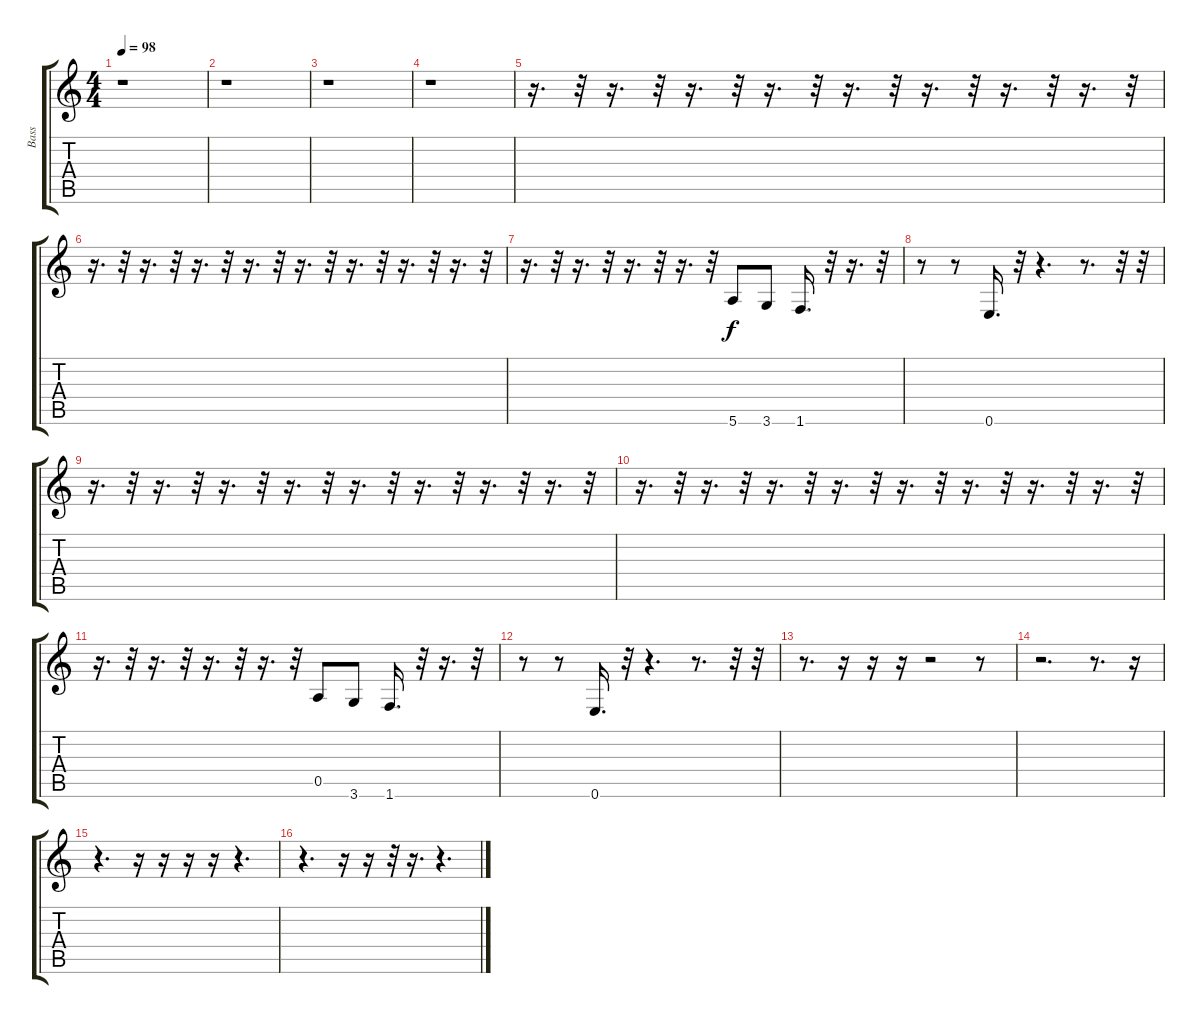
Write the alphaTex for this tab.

\track ("Bass" "Bass") {instrument electricbassfinger}
\staff {score tabs}
\tuning (E4 B3 G3 D3 A2 E2) {hide}
\ts (4 4)
\tempo 98
\clef g2
\ks c
r.1{dy f} |
r.1 |
r.1 |
r.1 |
r.16{d} r.32 r.16{d} r.32 r.16{d} r.32 r.16{d} r.32 r.16{d} r.32 r.16{d} r.32 r.16{d} r.32 r.16{d} r.32 |
r.16{d} r.32 r.16{d} r.32 r.16{d} r.32 r.16{d} r.32 r.16{d} r.32 r.16{d} r.32 r.16{d} r.32 r.16{d} r.32 |
r.16{d} r.32 r.16{d} r.32 r.16{d} r.32 r.16{d} r.32 5.6.8 3.6.8 1.6.16{d} r.32 r.16{d} r.32 |
r.8 r.8 0.6.16{d} r.32 r.4{d} r.8{d} r.32 r.32 |
r.16{d} r.32 r.16{d} r.32 r.16{d} r.32 r.16{d} r.32 r.16{d} r.32 r.16{d} r.32 r.16{d} r.32 r.16{d} r.32 |
r.16{d} r.32 r.16{d} r.32 r.16{d} r.32 r.16{d} r.32 r.16{d} r.32 r.16{d} r.32 r.16{d} r.32 r.16{d} r.32 |
r.16{d} r.32 r.16{d} r.32 r.16{d} r.32 r.16{d} r.32 0.5.8 3.6.8 1.6.16{d} r.32 r.16{d} r.32 |
r.8 r.8 0.6.16{d} r.32 r.4{d} r.8{d} r.32 r.32 |
r.8{d} r.16 r.16 r.16 r.2 r.8 |
r.2{d} r.8{d} r.16 |
r.4{d} r.16 r.16 r.16 r.16 r.4{d} |
r.4{d} r.16 r.16 r.32 r.16{d} r.4{d}
